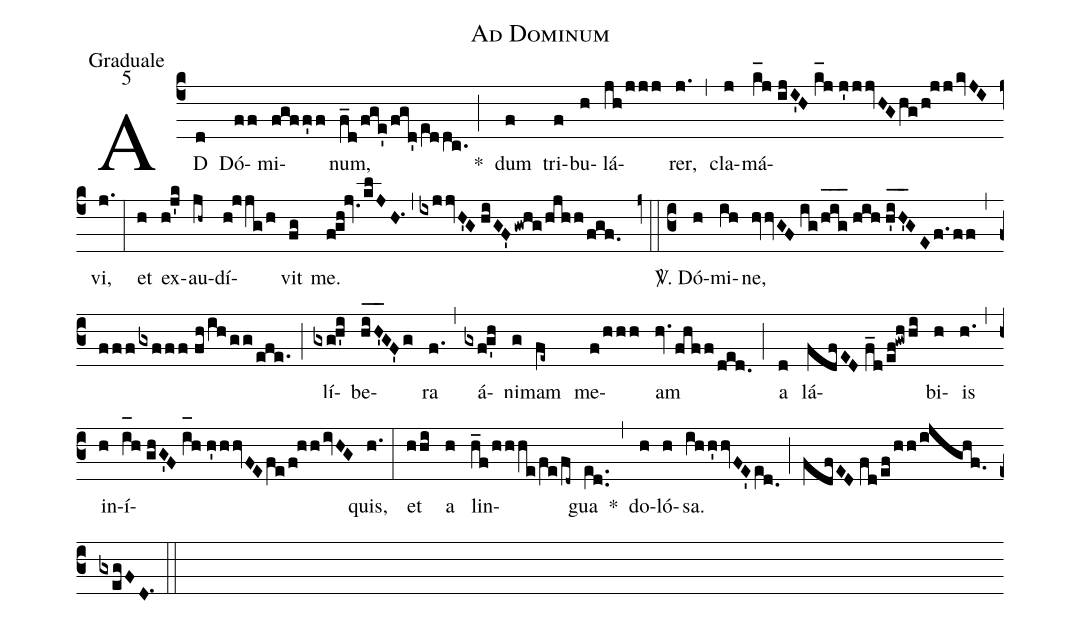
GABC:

name:Ad Dominum;
office-part:Graduale;
mode:5;
%%
(c4) AD(d) Dó(ff)mi(fgff'f)num,(f_d/fge'/fgd'/e[ll:1]ddc.) <clear>*(;) dum(f) tri(f)bu(h)lá(jh/jjj)rer,(j.) (,) cla(j)má(k_[hl:1]j//ijI'H//k_[hl:1]j//j'jjvHGhg/h!jjkvJI)vi,(j.) (:) et(h) ex(h!j'k)au(jh~)dí(h!jjg/h)vit(fg) me.(fgh!jv.0/klJH.1) (,) (ixjjvH'G//hiGF'gwhg/hjhh/fgf.) (z0::c3) <sp>V/</sp>. Dó(h)mi(ih)ne,(hvvGF//ig/h_[oh:h]i_[oh:h]g_[oh:h]//hih//h'i_[oh:h]H'_[oh:h]GEf.ff) (,) (fffgxfff//fh/ihgg/efe.) (;) lí(gxgh'i)be(hi_[oh:h]H'_[oh:h]GF'g)ra(f.) (,) á(gxfg'h)ni(g)mam(fe~) me(f/hhh)am(hv.fhff/ded.) (;) a(d) lá(fdfED//f_d/ef!gwhhi)bi(h)is(h.) (,) in(h)í(i_[oh:h]h//ghG'F//i_[oh:h]h//h'hhvFEfe/f!hhivHG)quis,(h.) (:) et(hhi) a(h) lin(h_f/hhhe/fe/fd~)gua(e[ll:1]d..) *(,) do(h)ló(h)sa.(ihh'hvFE'e[ll:1]d.0) (;) (fdfED//fd/ef/hh/ijghf.0gxegFD.1) (::)
